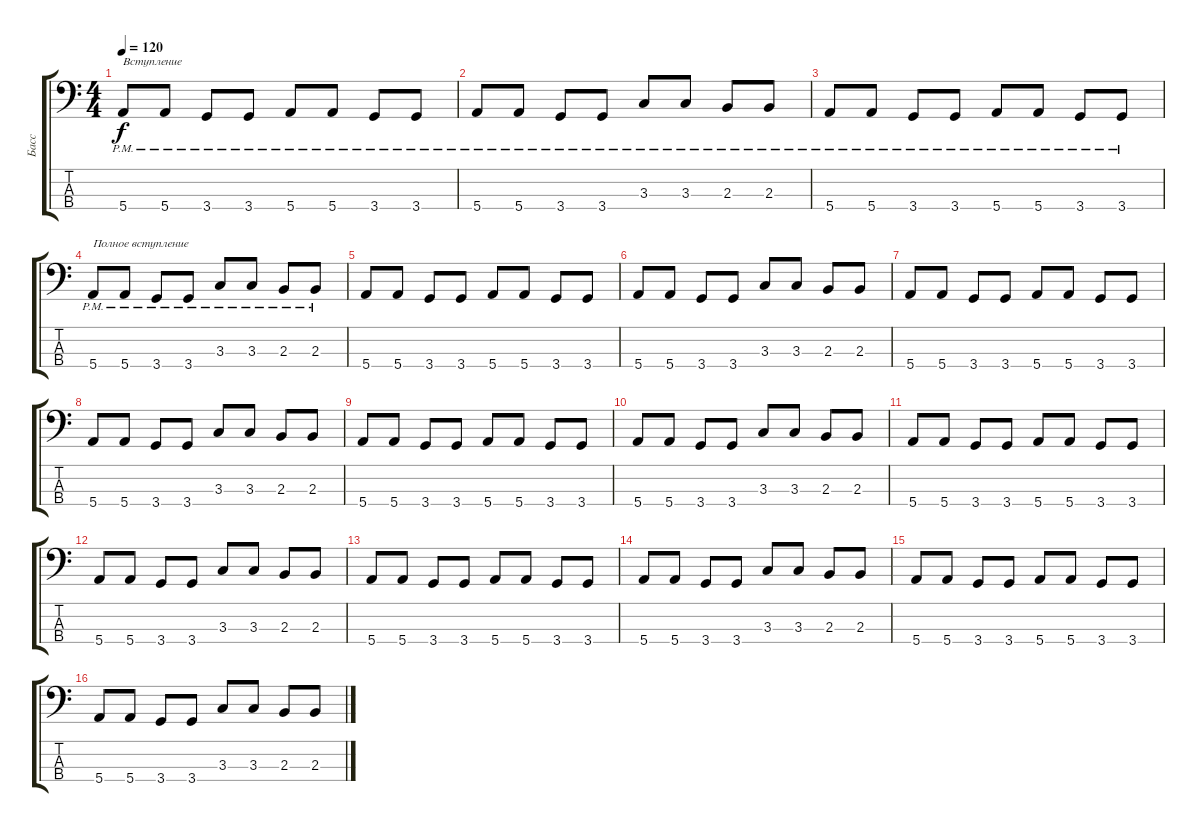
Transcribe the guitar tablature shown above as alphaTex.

\track ("Басс" "Басс") {instrument electricbassfinger}
\staff {score tabs}
\tuning (G2 D2 A1 E1) {hide}
\ts (4 4)
\tempo 120
\clef f4
\ks c
5.4{pm}.8{txt "Вступление" dy f instrument electricbassfinger} 5.4{pm}.8 3.4{pm}.8 3.4{pm}.8 5.4{pm}.8 5.4{pm}.8 3.4{pm}.8 3.4{pm}.8 |
5.4{pm}.8 5.4{pm}.8 3.4{pm}.8 3.4{pm}.8 3.3{pm}.8 3.3{pm}.8 2.3{pm}.8 2.3{pm}.8 |
5.4{pm}.8 5.4{pm}.8 3.4{pm}.8 3.4{pm}.8 5.4{pm}.8 5.4{pm}.8 3.4{pm}.8 3.4{pm}.8 |
5.4{pm}.8{txt "Полное вступление"} 5.4{pm}.8 3.4{pm}.8 3.4{pm}.8 3.3{pm}.8 3.3{pm}.8 2.3{pm}.8 2.3{pm}.8 |
5.4.8 5.4.8 3.4.8 3.4.8 5.4.8 5.4.8 3.4.8 3.4.8 |
5.4.8 5.4.8 3.4.8 3.4.8 3.3.8 3.3.8 2.3.8 2.3.8 |
5.4.8 5.4.8 3.4.8 3.4.8 5.4.8 5.4.8 3.4.8 3.4.8 |
5.4.8 5.4.8 3.4.8 3.4.8 3.3.8 3.3.8 2.3.8 2.3.8 |
5.4.8 5.4.8 3.4.8 3.4.8 5.4.8 5.4.8 3.4.8 3.4.8 |
5.4.8 5.4.8 3.4.8 3.4.8 3.3.8 3.3.8 2.3.8 2.3.8 |
5.4.8 5.4.8 3.4.8 3.4.8 5.4.8 5.4.8 3.4.8 3.4.8 |
5.4.8 5.4.8 3.4.8 3.4.8 3.3.8 3.3.8 2.3.8 2.3.8 |
5.4.8 5.4.8 3.4.8 3.4.8 5.4.8 5.4.8 3.4.8 3.4.8 |
5.4.8 5.4.8 3.4.8 3.4.8 3.3.8 3.3.8 2.3.8 2.3.8 |
5.4.8 5.4.8 3.4.8 3.4.8 5.4.8 5.4.8 3.4.8 3.4.8 |
5.4.8 5.4.8 3.4.8 3.4.8 3.3.8 3.3.8 2.3.8 2.3.8
